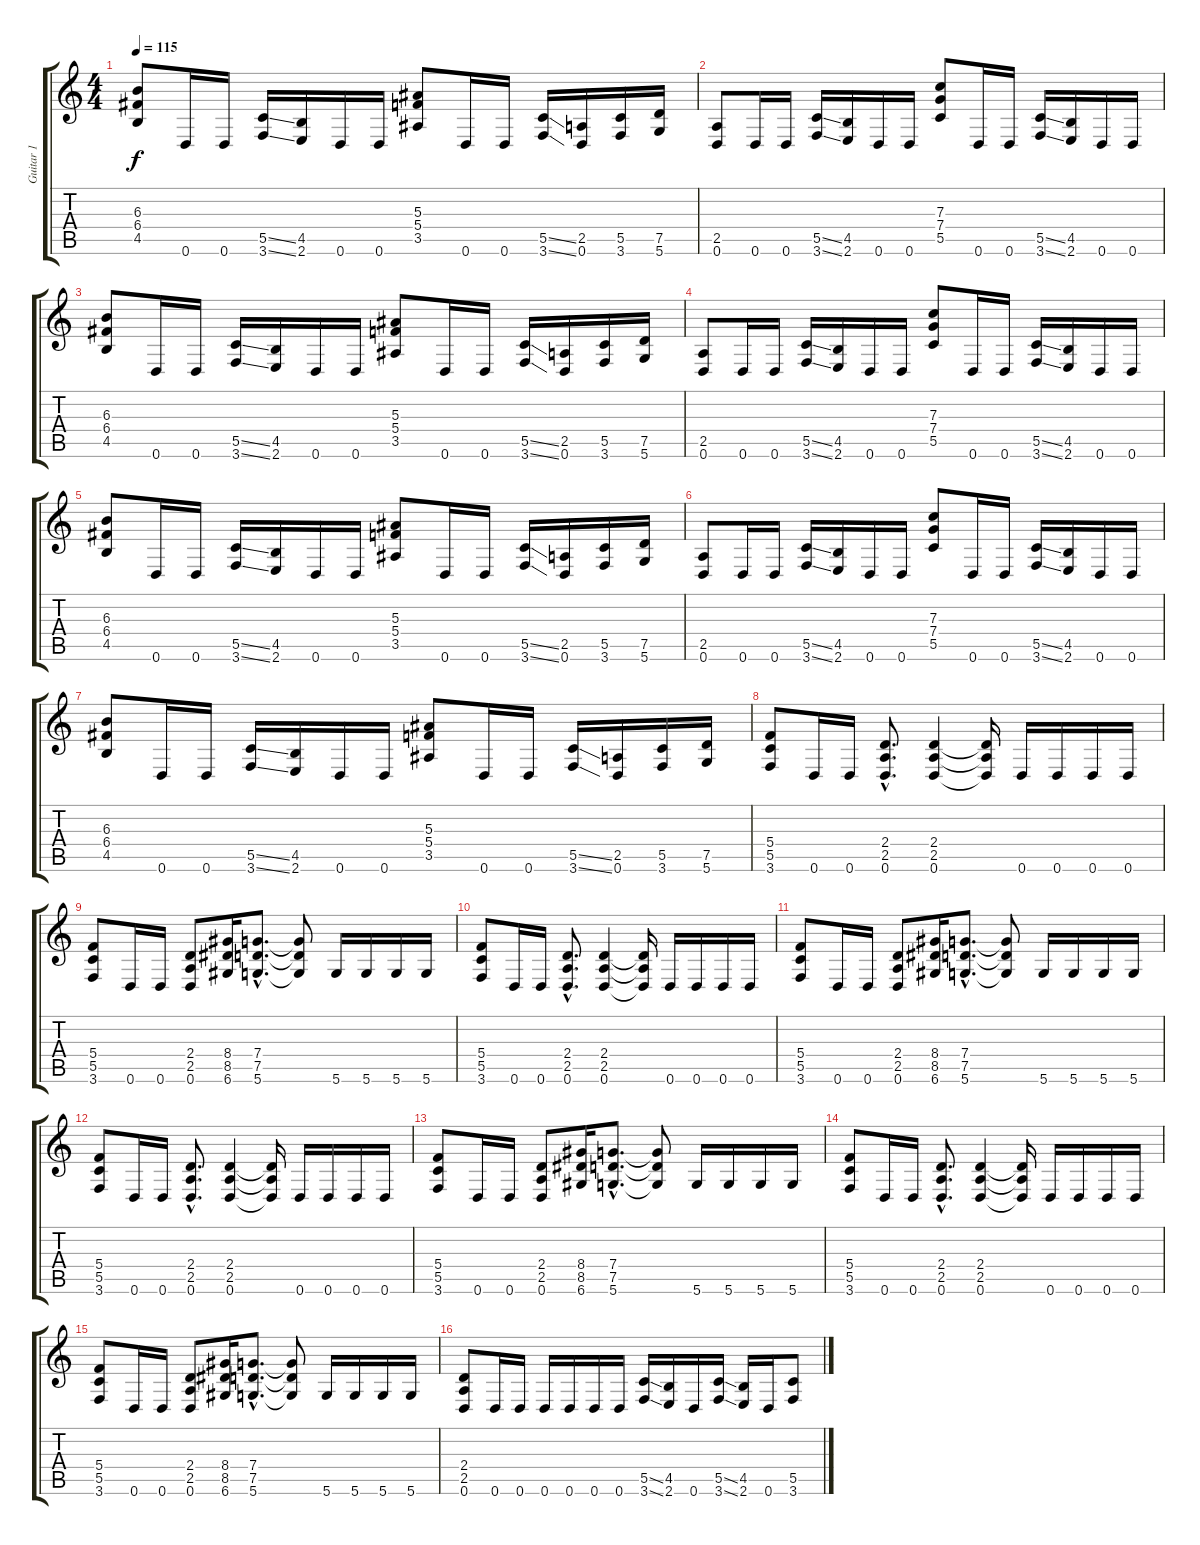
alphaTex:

\track ("Guitar 1" "Guitar 1") {instrument overdrivenguitar}
\staff {score tabs}
\tuning (D4 A3 F3 C3 G2 D2) {hide}
\ts (4 4)
\tempo 115
\clef g2
\ks c
(6.3 6.4 4.5).8{dy f} 0.6.16 0.6.16 (5.5{ss} 3.6{ss}).16 (4.5 2.6).16 0.6.16 0.6.16 (5.3 5.4 3.5).8 0.6.16 0.6.16 (5.5{ss} 3.6{ss}).16 (2.5 0.6).16 (5.5 3.6).16 (7.5 5.6).16 |
(2.5 0.6).8 0.6.16 0.6.16 (5.5{ss} 3.6{ss}).16 (4.5 2.6).16 0.6.16 0.6.16 (7.3 7.4 5.5).8 0.6.16 0.6.16 (5.5{ss} 3.6{ss}).16 (4.5 2.6).16 0.6.16 0.6.16 |
(6.3 6.4 4.5).8 0.6.16 0.6.16 (5.5{ss} 3.6{ss}).16 (4.5 2.6).16 0.6.16 0.6.16 (5.3 5.4 3.5).8 0.6.16 0.6.16 (5.5{ss} 3.6{ss}).16 (2.5 0.6).16 (5.5 3.6).16 (7.5 5.6).16 |
(2.5 0.6).8 0.6.16 0.6.16 (5.5{ss} 3.6{ss}).16 (4.5 2.6).16 0.6.16 0.6.16 (7.3 7.4 5.5).8 0.6.16 0.6.16 (5.5{ss} 3.6{ss}).16 (4.5 2.6).16 0.6.16 0.6.16 |
(6.3 6.4 4.5).8 0.6.16 0.6.16 (5.5{ss} 3.6{ss}).16 (4.5 2.6).16 0.6.16 0.6.16 (5.3 5.4 3.5).8 0.6.16 0.6.16 (5.5{ss} 3.6{ss}).16 (2.5 0.6).16 (5.5 3.6).16 (7.5 5.6).16 |
(2.5 0.6).8 0.6.16 0.6.16 (5.5{ss} 3.6{ss}).16 (4.5 2.6).16 0.6.16 0.6.16 (7.3 7.4 5.5).8 0.6.16 0.6.16 (5.5{ss} 3.6{ss}).16 (4.5 2.6).16 0.6.16 0.6.16 |
(6.3 6.4 4.5).8 0.6.16 0.6.16 (5.5{ss} 3.6{ss}).16 (4.5 2.6).16 0.6.16 0.6.16 (5.3 5.4 3.5).8 0.6.16 0.6.16 (5.5{ss} 3.6{ss}).16 (2.5 0.6).16 (5.5 3.6).16 (7.5 5.6).16 |
(5.4 5.5 3.6).8 0.6.16 0.6.16 (2.4{hac} 2.5{hac} 0.6{hac}).8{d} (2.4 2.5 0.6).4 (2.4{t} 2.5{t} 0.6{t}).16 0.6.16 0.6.16 0.6.16 0.6.16 |
(5.4 5.5 3.6).8 0.6.16 0.6.16 (2.4 2.5 0.6).8 (8.4 8.5 6.6).16 (7.4{hac} 7.5{hac} 5.6{hac}).8{d} (7.4{t} 7.5{t} 5.6{t}).8 5.6.16 5.6.16 5.6.16 5.6.16 |
(5.4 5.5 3.6).8 0.6.16 0.6.16 (2.4{hac} 2.5{hac} 0.6{hac}).8{d} (2.4 2.5 0.6).4 (2.4{t} 2.5{t} 0.6{t}).16 0.6.16 0.6.16 0.6.16 0.6.16 |
(5.4 5.5 3.6).8 0.6.16 0.6.16 (2.4 2.5 0.6).8 (8.4 8.5 6.6).16 (7.4{hac} 7.5{hac} 5.6{hac}).8{d} (7.4{t} 7.5{t} 5.6{t}).8 5.6.16 5.6.16 5.6.16 5.6.16 |
(5.4 5.5 3.6).8 0.6.16 0.6.16 (2.4{hac} 2.5{hac} 0.6{hac}).8{d} (2.4 2.5 0.6).4 (2.4{t} 2.5{t} 0.6{t}).16 0.6.16 0.6.16 0.6.16 0.6.16 |
(5.4 5.5 3.6).8 0.6.16 0.6.16 (2.4 2.5 0.6).8 (8.4 8.5 6.6).16 (7.4{hac} 7.5{hac} 5.6{hac}).8{d} (7.4{t} 7.5{t} 5.6{t}).8 5.6.16 5.6.16 5.6.16 5.6.16 |
(5.4 5.5 3.6).8 0.6.16 0.6.16 (2.4{hac} 2.5{hac} 0.6{hac}).8{d} (2.4 2.5 0.6).4 (2.4{t} 2.5{t} 0.6{t}).16 0.6.16 0.6.16 0.6.16 0.6.16 |
(5.4 5.5 3.6).8 0.6.16 0.6.16 (2.4 2.5 0.6).8 (8.4 8.5 6.6).16 (7.4{hac} 7.5{hac} 5.6{hac}).8{d} (7.4{t} 7.5{t} 5.6{t}).8 5.6.16 5.6.16 5.6.16 5.6.16 |
(2.4 2.5 0.6).8 0.6.16 0.6.16 0.6.16 0.6.16 0.6.16 0.6.16 (5.5{ss} 3.6{ss}).16 (4.5 2.6).16 0.6.16 (5.5{ss} 3.6{ss}).16 (4.5 2.6).16 0.6.16 (5.5 3.6).8
